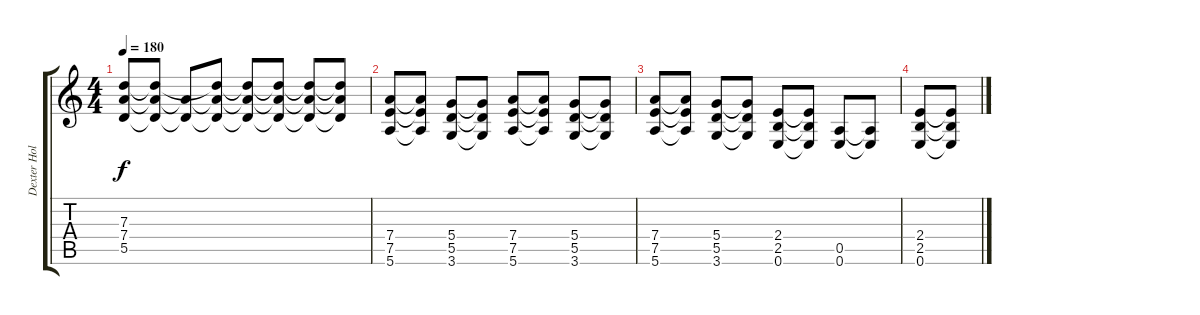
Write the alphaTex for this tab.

\track ("Dexter Holland" "Dexter Hol") {instrument distortionguitar}
\staff {score tabs}
\tuning (E4 B3 G3 D3 A2 E2) {hide}
\ts (4 4)
\tempo 180
\clef g2
\ks c
(7.3 7.4 5.5).8{dy f} (7.3{t} 7.4{t} 5.5{t}).8 (7.4{t} 5.5{t}).8 (7.3{t} 7.4{t} 5.5{t}).8 (7.3{t} 7.4{t} 5.5{t}).8 (7.3{t} 7.4{t} 5.5{t}).8 (7.3{t} 7.4{t} 5.5{t}).8 (7.3{t} 7.4{t} 5.5{t}).8 |
(7.4 7.5 5.6).8 (7.4{t} 7.5{t} 5.6{t}).8 (5.4 5.5 3.6).8 (5.4{t} 5.5{t} 3.6{t}).8 (7.4 7.5 5.6).8 (7.4{t} 7.5{t} 5.6{t}).8 (5.4 5.5 3.6).8 (5.4{t} 5.5{t} 3.6{t}).8 |
(7.4 7.5 5.6).8 (7.4{t} 7.5{t} 5.6{t}).8 (5.4 5.5 3.6).8 (5.4{t} 5.5{t} 3.6{t}).8 (2.4 2.5 0.6).8 (2.4{t} 2.5{t} 0.6{t}).8 (0.5 0.6).8 (0.5{t} 0.6{t}).8 |
(2.4 2.5 0.6).8 (2.4{t} 2.5{t} 0.6{t}).8
